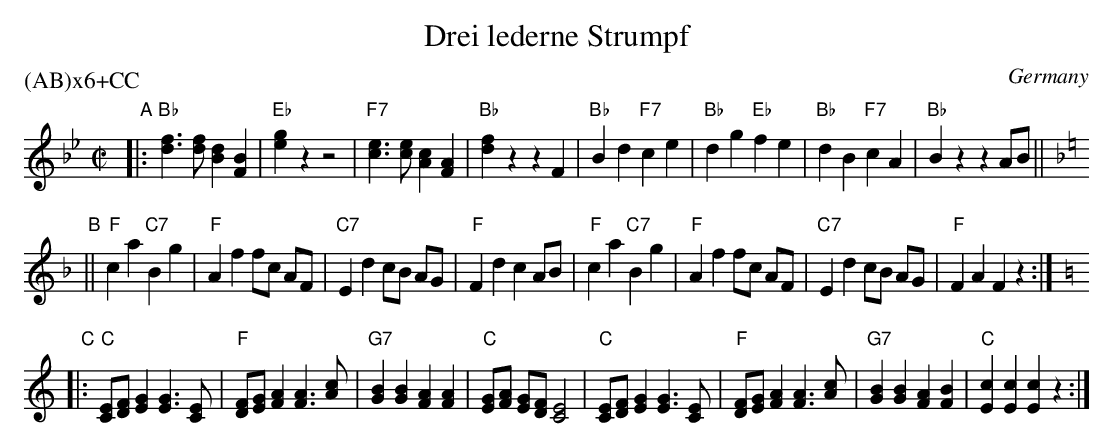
X:1
T: Drei lederne Strumpf
O: Germany
M: C|
L: 1/8
P: (AB)x6+CC
K: Bb
"A"|:\
"Bb"[f3d3][fd] [d2B2][B2F2] | "Eb"[g2e2]z2 z4 |\
"F7"[e3c3][ec] [c2A2][A2F2] | "Bb"[f2d2]z2 z2F2 |\
"Bb"B2d2 "F7"c2e2 | "Bb"d2g2 "Eb"f2e2 |\
"Bb"d2B2 "F7"c2A2 | "Bb"B2z2 z2AB ||[K:=e][K:F]
"B"||\
"F"c2a2 "C7"B2g2 | "F"A2f2 fc AF |\
"C7"E2d2 cB AG | "F"F2d2 c2AB |\
"F"c2a2 "C7"B2g2 | "F"A2f2 fc AF |\
"C7"E2d2 cB AG | "F"F2A2 F2z2 :|[K:C]
"C"|:\
"C"[EC][FD][G2E2] [G3E3][EC] | "F"[FD][GE][A2F2] [A3F3][cA] |\
"G7"[B2G2][B2G2] [A2F2][A2F2] | "C"[GE][AF] [GE][FD] [E4C4] |\
"C"[EC][FD][G2E2] [G3E3][EC] | "F"[FD][GE][A2F2] [A3F3][cA] |\
"G7"[B2G2][B2G2] [A2F2][B2F2] | "C"[c2E2][c2E2] [c2E2]z2 :|
